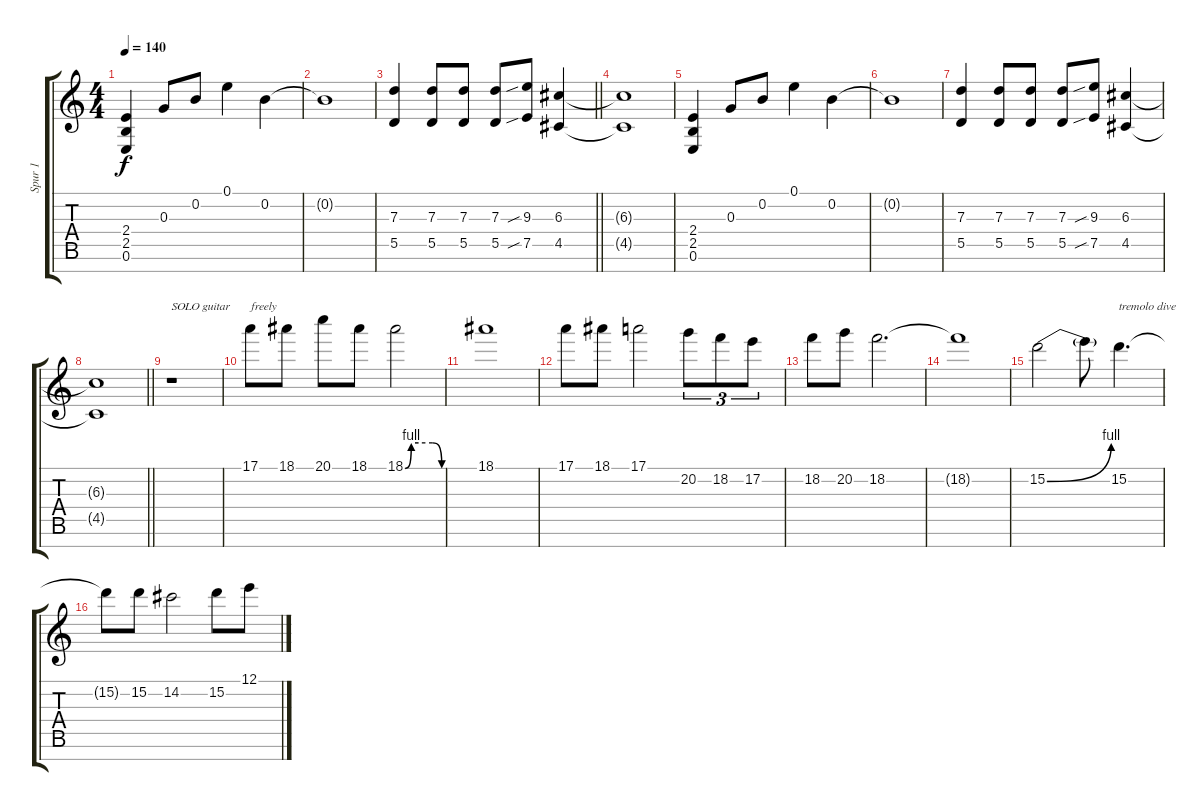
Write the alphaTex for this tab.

\track ("Spur 1" "Spur 1") {instrument acousticguitarsteel}
\staff {score tabs}
\tuning (E4 B3 G3 D3 A2 E2 B1) {hide}
\ts (4 4)
\tempo 140
\clef g2
\ks c
(2.4 2.5 0.6).4{dy f} 0.3.8 0.2.8 0.1.4 0.2.4 |
0.2{t}.1 |
\barLineRight lightlight
(7.3 5.5).4 (7.3 5.5).8 (7.3 5.5).8 (7.3 5.5).8 (9.3{sib} 7.5{sib}).8 (6.3 4.5).4 |
(6.3{t} 4.5{t}).1 |
(2.4 2.5 0.6).4 0.3.8 0.2.8 0.1.4 0.2.4 |
0.2{t}.1 |
(7.3 5.5).4 (7.3 5.5).8 (7.3 5.5).8 (7.3 5.5).8 (9.3{sib} 7.5{sib}).8 (6.3 4.5).4 |
\barLineRight lightlight
(6.3{t} 4.5{t}).1 |
r.1{txt "SOLO guitar"} |
17.1.8{txt "freely"} 18.1.8 20.1.8 18.1.8 18.1{be (custom 0 0 10 4 22 4 45 4 60 0)}.2 |
18.1.1 |
17.1.8 18.1.8 17.1.2 20.2.8{tu (3 2)} 18.2.8{tu (3 2)} 17.2.8{tu (3 2)} |
18.2.8 20.2.8 18.2.2{d} |
18.2{t}.1 |
15.2{be (bend 0 0 60 4)}.2 15.2{t}.8 15.2.4{d txt "tremolo dive"} |
15.2{t}.8 15.2.8 14.2.2 15.2.8 12.1.8
